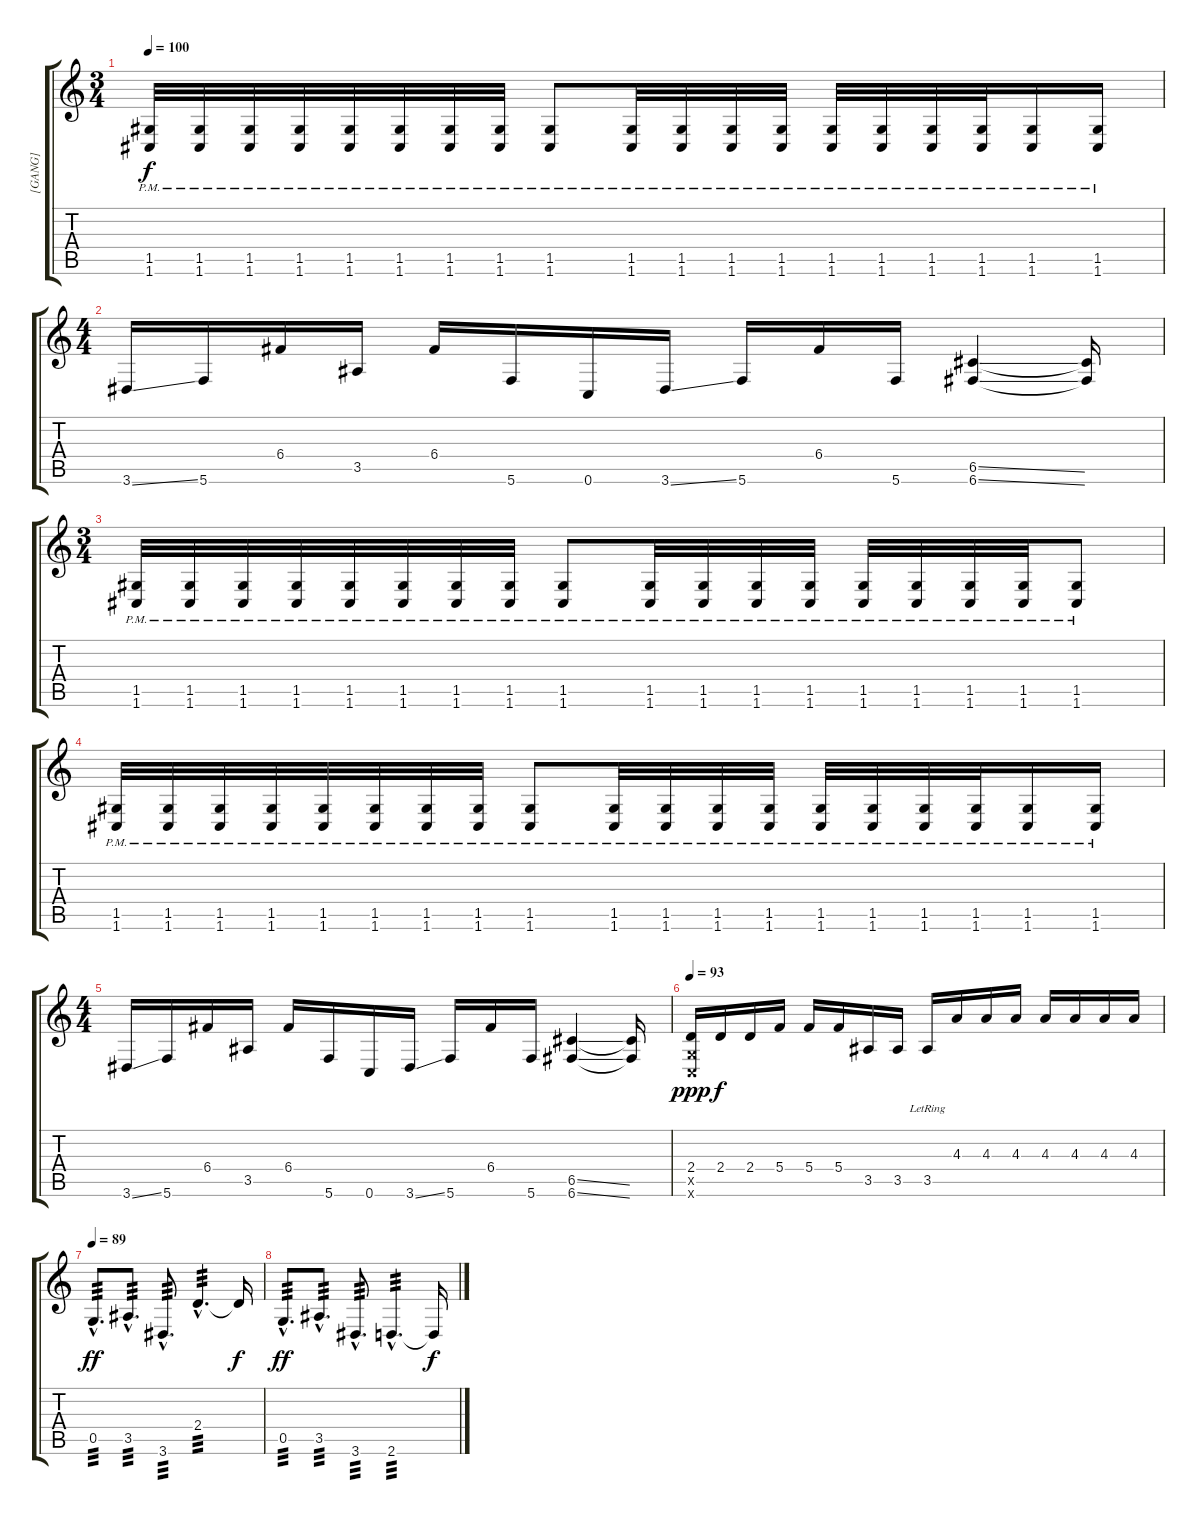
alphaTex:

\track ("[GANG]" "[GANG]") {instrument distortionguitar}
\staff {score tabs}
\tuning (D4 A3 F3 C3 G2 C2) {hide}
\ts (3 4)
\tempo 100
\clef g2
\ks c
(1.5{pm} 1.6).32{dy f} (1.5{pm} 1.6).32 (1.5{pm} 1.6).32 (1.5{pm} 1.6).32 (1.5{pm} 1.6).32 (1.5{pm} 1.6).32 (1.5{pm} 1.6).32 (1.5{pm} 1.6).32 (1.5{pm} 1.6).8 (1.5{pm} 1.6).32 (1.5{pm} 1.6).32 (1.5{pm} 1.6).32 (1.5{pm} 1.6).32 (1.5{pm} 1.6).32 (1.5{pm} 1.6).32 (1.5{pm} 1.6).32 (1.5{pm} 1.6).32 (1.5{pm} 1.6).16 (1.5{pm} 1.6).16 |
\ts (4 4)
3.6{ss}.16 5.6.16 6.4.16 3.5.16 6.4.16 5.6.16 0.6.16 3.6{ss}.16 5.6.16 6.4.16 5.6.16 (6.5{ss} 6.6{ss}).4 (6.5{t} 6.6{t}).16 |
\ts (3 4)
(1.5{pm} 1.6).32 (1.5{pm} 1.6).32 (1.5{pm} 1.6).32 (1.5{pm} 1.6).32 (1.5{pm} 1.6).32 (1.5{pm} 1.6).32 (1.5{pm} 1.6).32 (1.5{pm} 1.6).32 (1.5{pm} 1.6).8 (1.5{pm} 1.6).32 (1.5{pm} 1.6).32 (1.5{pm} 1.6).32 (1.5{pm} 1.6).32 (1.5{pm} 1.6).32 (1.5{pm} 1.6).32 (1.5{pm} 1.6).32 (1.5{pm} 1.6).32 (1.5{pm} 1.6).8 |
(1.5{pm} 1.6).32 (1.5{pm} 1.6).32 (1.5{pm} 1.6).32 (1.5{pm} 1.6).32 (1.5{pm} 1.6).32 (1.5{pm} 1.6).32 (1.5{pm} 1.6).32 (1.5{pm} 1.6).32 (1.5{pm} 1.6).8 (1.5{pm} 1.6).32 (1.5{pm} 1.6).32 (1.5{pm} 1.6).32 (1.5{pm} 1.6).32 (1.5{pm} 1.6).32 (1.5{pm} 1.6).32 (1.5{pm} 1.6).32 (1.5{pm} 1.6).32 (1.5{pm} 1.6).16 (1.5{pm} 1.6).16 |
\ts (4 4)
3.6{ss}.16 5.6.16 6.4.16 3.5.16 6.4.16 5.6.16 0.6.16 3.6{ss}.16 5.6.16 6.4.16 5.6.16 (6.5{ss} 6.6{ss}).4 (6.5{t} 6.6{t}).16 |
\tempo 93
(2.4 0.5{x} 0.6{x}).16{dy ppp} 2.4.16{dy f} 2.4.16 5.4.16 5.4.16 5.4.16 3.5.16 3.5.16 3.5{lr}.16 4.3.16 4.3.16 4.3.16 4.3.16 4.3.16 4.3.16 4.3.16 |
\tempo 89
0.5{hac}.8{d tp 3 dy ff} 3.5{hac}.8{d tp 3} 3.6{hac}.8{d tp 3} 2.4{hac}.4{d tp 3} 2.4{t}.16{dy f} |
0.5{hac}.8{d tp 3 dy ff} 3.5{hac}.8{d tp 3} 3.6{hac}.8{d tp 3} 2.6{hac}.4{d tp 3} 2.6{t}.16{dy f}
